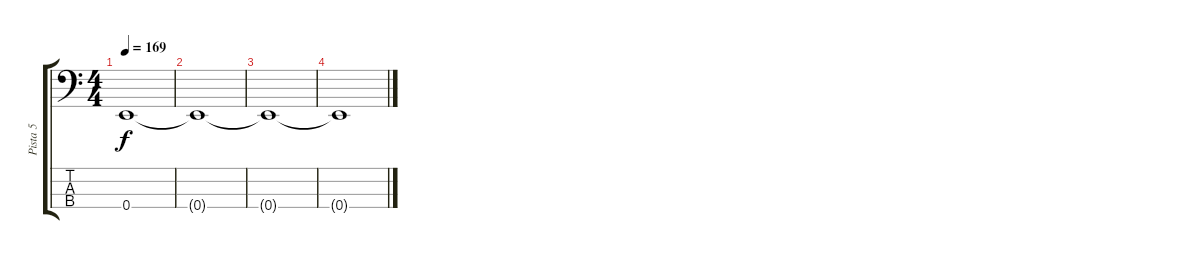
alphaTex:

\track ("Pista 5" "Pista 5") {instrument electricbassfinger}
\staff {score tabs}
\tuning (G2 D2 A1 E1) {hide}
\ts (4 4)
\tempo 169
\clef f4
\ks c
0.4{t}.1{dy f} |
0.4{t}.1 |
0.4{t}.1 |
0.4{t}.1
